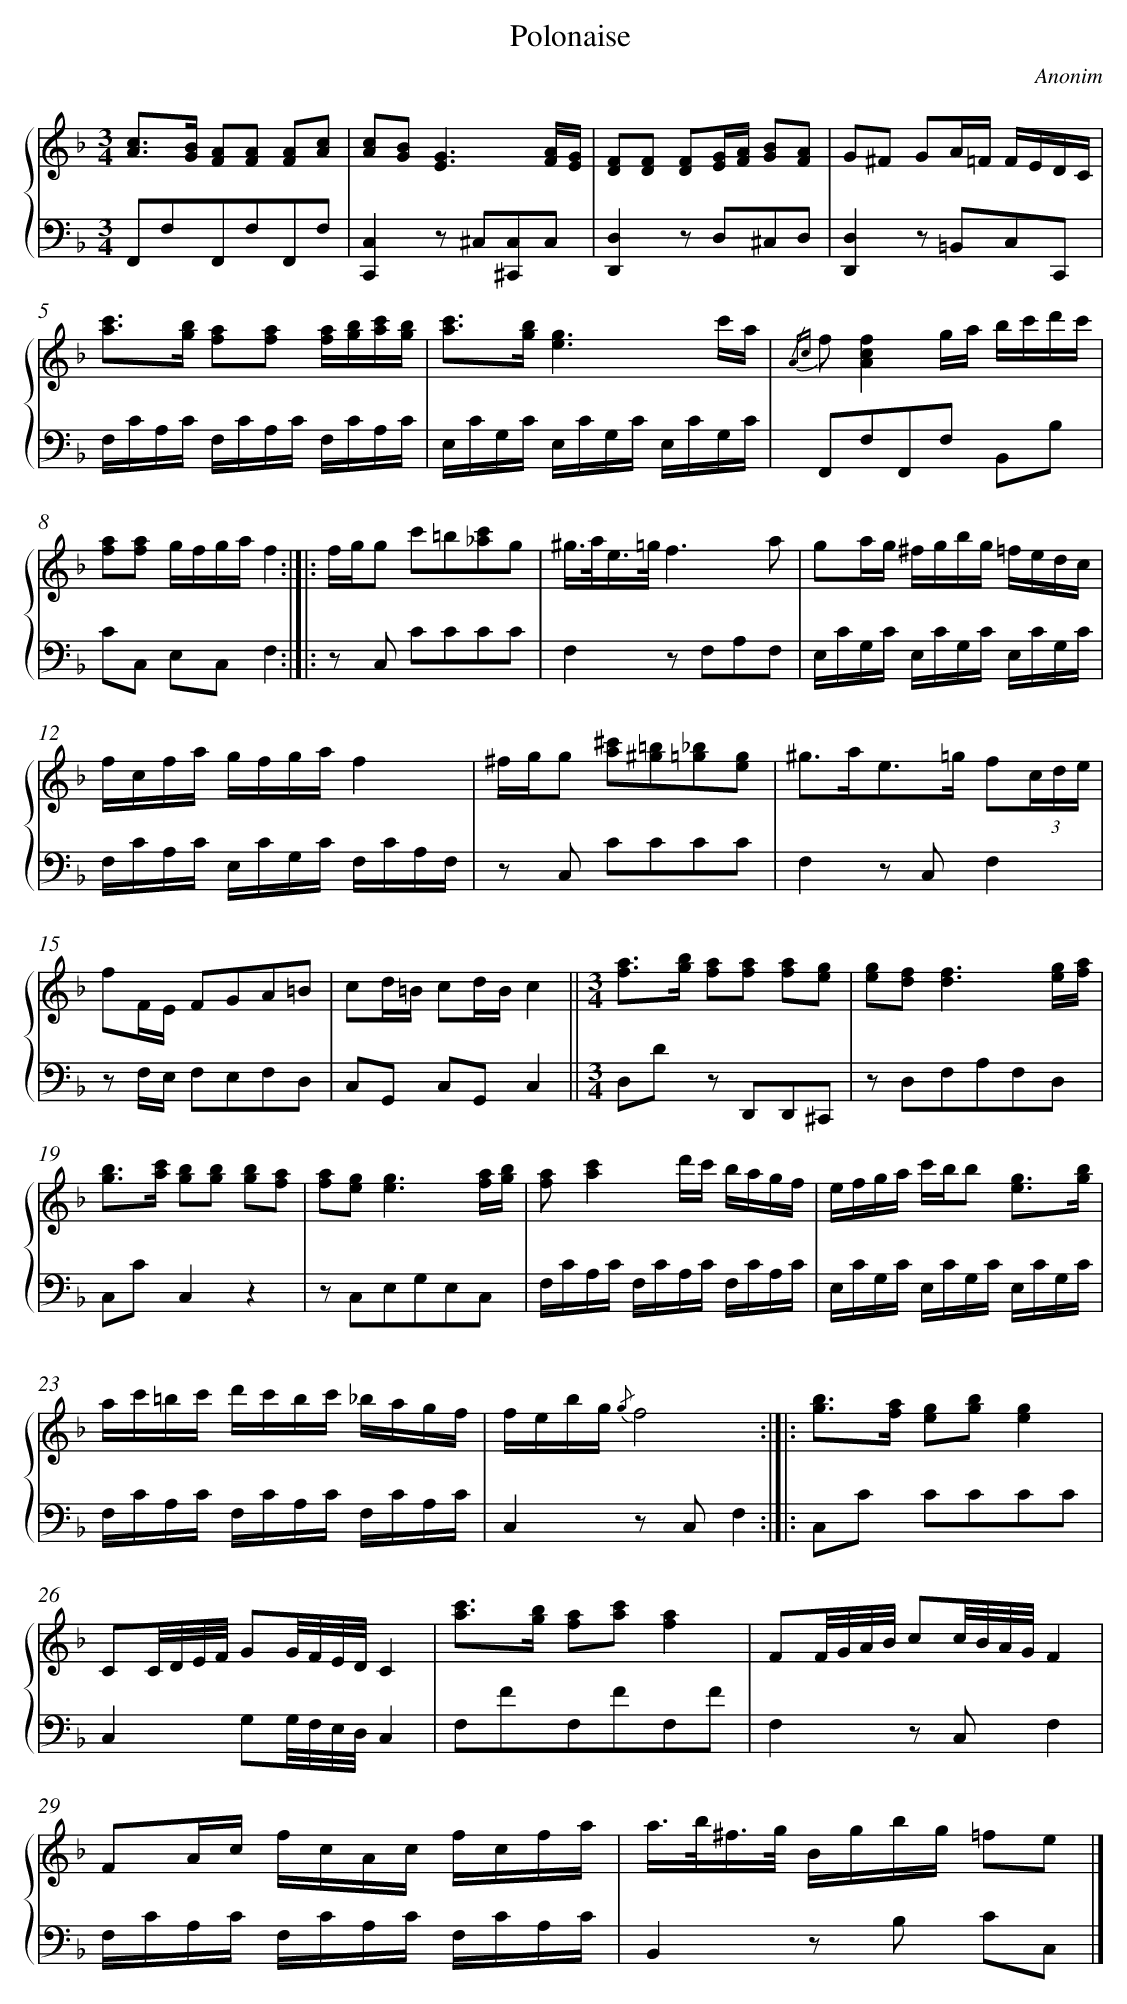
X:1
T: Polonaise
C: Anonim
L: 1/16
M: 3/4
%%staves {1 2}
V: 1 clef=treble
V: 2 clef=bass
K: F
[V:1] [c2A2]>[B2G2] [A2F2][A2F2] [A2F2][c2A2] |
[V:2] F,,2F,2F,,2F,2F,,2F,2 |
[V:1] [c2A2][B4G4]<[G4E4][AF][GE] |
[V:2] [C,4C,,4]z2 ^C,2[C,2^C,,2]C,2 |
[V:1] [F2D2][F2D2] [F2D2][GE][AF] [B2G2][A2F2] |
[V:2] [D,4D,,4]z2 D,2^C,2D,2 |
[V:1] G2^F2 G2A=F FEDC |
[V:2] [D,4D,,4]z2 =B,,2C,2C,,2 |
[V:1] [c'2a2]>[b2g2] [a2f2][a2f2] [af][bg][c'a][bg] |
[V:2] F,CA,C F,CA,C F,CA,C |
[V:1] [c'2a2]>[b2g2][g6e6]c'a |
[V:2] E,CG,C E,CG,C E,CG,C |
[V:1] {/Ac} f2[f4c4A4]ga bc'd'c' |
[V:2] F,,2F,2F,,2F,2 B,,2B,2 |
[V:1] [a2f2][a2f2] gfgaf4 :|]|:
[V:2] C2C,2 E,2C,2F,4 :|]|:
[V:1] fgg2 c'2=b2[c'2_a2]g2 |
[V:2] z2 C,2 C2C2C2C2 |
[V:1] ^g>ae>=gf6a2 |
[V:2] F,4z2 F,2A,2F,2 |
[V:1] g2ag ^fgbg =fedc |
[V:2] E,CG,C E,CG,C E,CG,C |
[V:1] fcfa gfgaf4 |
[V:2] F,CA,C E,CG,C F,CA,F, |
[V:1] ^fgg2 [^c'2a2][=b2^g2][_b2=g2][g2e2] |
[V:2] z2 C,2 C2C2C2C2 |
[V:1] ^g2>a2e2>=g2 f2(3cde |
[V:2] F,4z2 C,2F,4 |
[V:1] f2FE F2G2A2=B2 |
[V:2] z2 F,E, F,2E,2F,2D,2 |
[V:1] c2d=B c2dBc4 ||
[V:2] C,2G,,2 C,2G,,2C,4 ||
[V:1]  [K:F] [M:3/4][a2f2]>[b2g2] [a2f2][a2f2] [a2f2][g2e2] |
[V:2]  [K:F] [M:3/4]D,2D2 z2 D,,2D,,2^C,,2 |
[V:1] [g2e2][f4d4]<[f4d4][ge][af] |
[V:2] z2 D,2F,2A,2F,2D,2 |
[V:1] [b2g2]>[c'2a2] [b2g2][b2g2] [b2g2][a2f2] |
[V:2] C,2C2C,4z4 |
[V:1] [a2f2][g4e4]<[g4e4][af][bg] |
[V:2] z2 C,2E,2G,2E,2C,2 |
[V:1] [a2f2][c'4a4]d'c' bagf |
[V:2] F,CA,C F,CA,C F,CA,C |
[V:1] efga c'bb2 [g3e3][bg] |
[V:2] E,CG,C E,CG,C E,CG,C |
[V:1] ac'=bc' d'c'bc' _bagf |
[V:2] F,CA,C F,CA,C F,CA,C |
[V:1] febg {/g}f8 :|]|:
[V:2] C,4z2 C,2F,4 :|]|:
[V:1] [b2g2]>[a2f2] [g2e2][b2g2][g4e4] |
[V:2] C,2C2 C2C2C2C2 |
[V:1] C2C/D/E/F/ G2G/F/E/D/C4 |
[V:2] C,4G,2G,/F,/E,/D,/C,4 |
[V:1] [c'2a2]>[b2g2] [a2f2][c'2a2][a4f4] |
[V:2] F,2F2F,2F2F,2F2 |
[V:1] F2F/G/A/B/ c2c/B/A/G/F4 |
[V:2] F,4z2 C,2F,4 |
[V:1] F2Ac fcAc fcfa |
[V:2] F,CA,C F,CA,C F,CA,C |
[V:1] a>b^f>g Bgbg =f2e2 |]
[V:2] B,,4z2 B,2 C2C,2 |]
